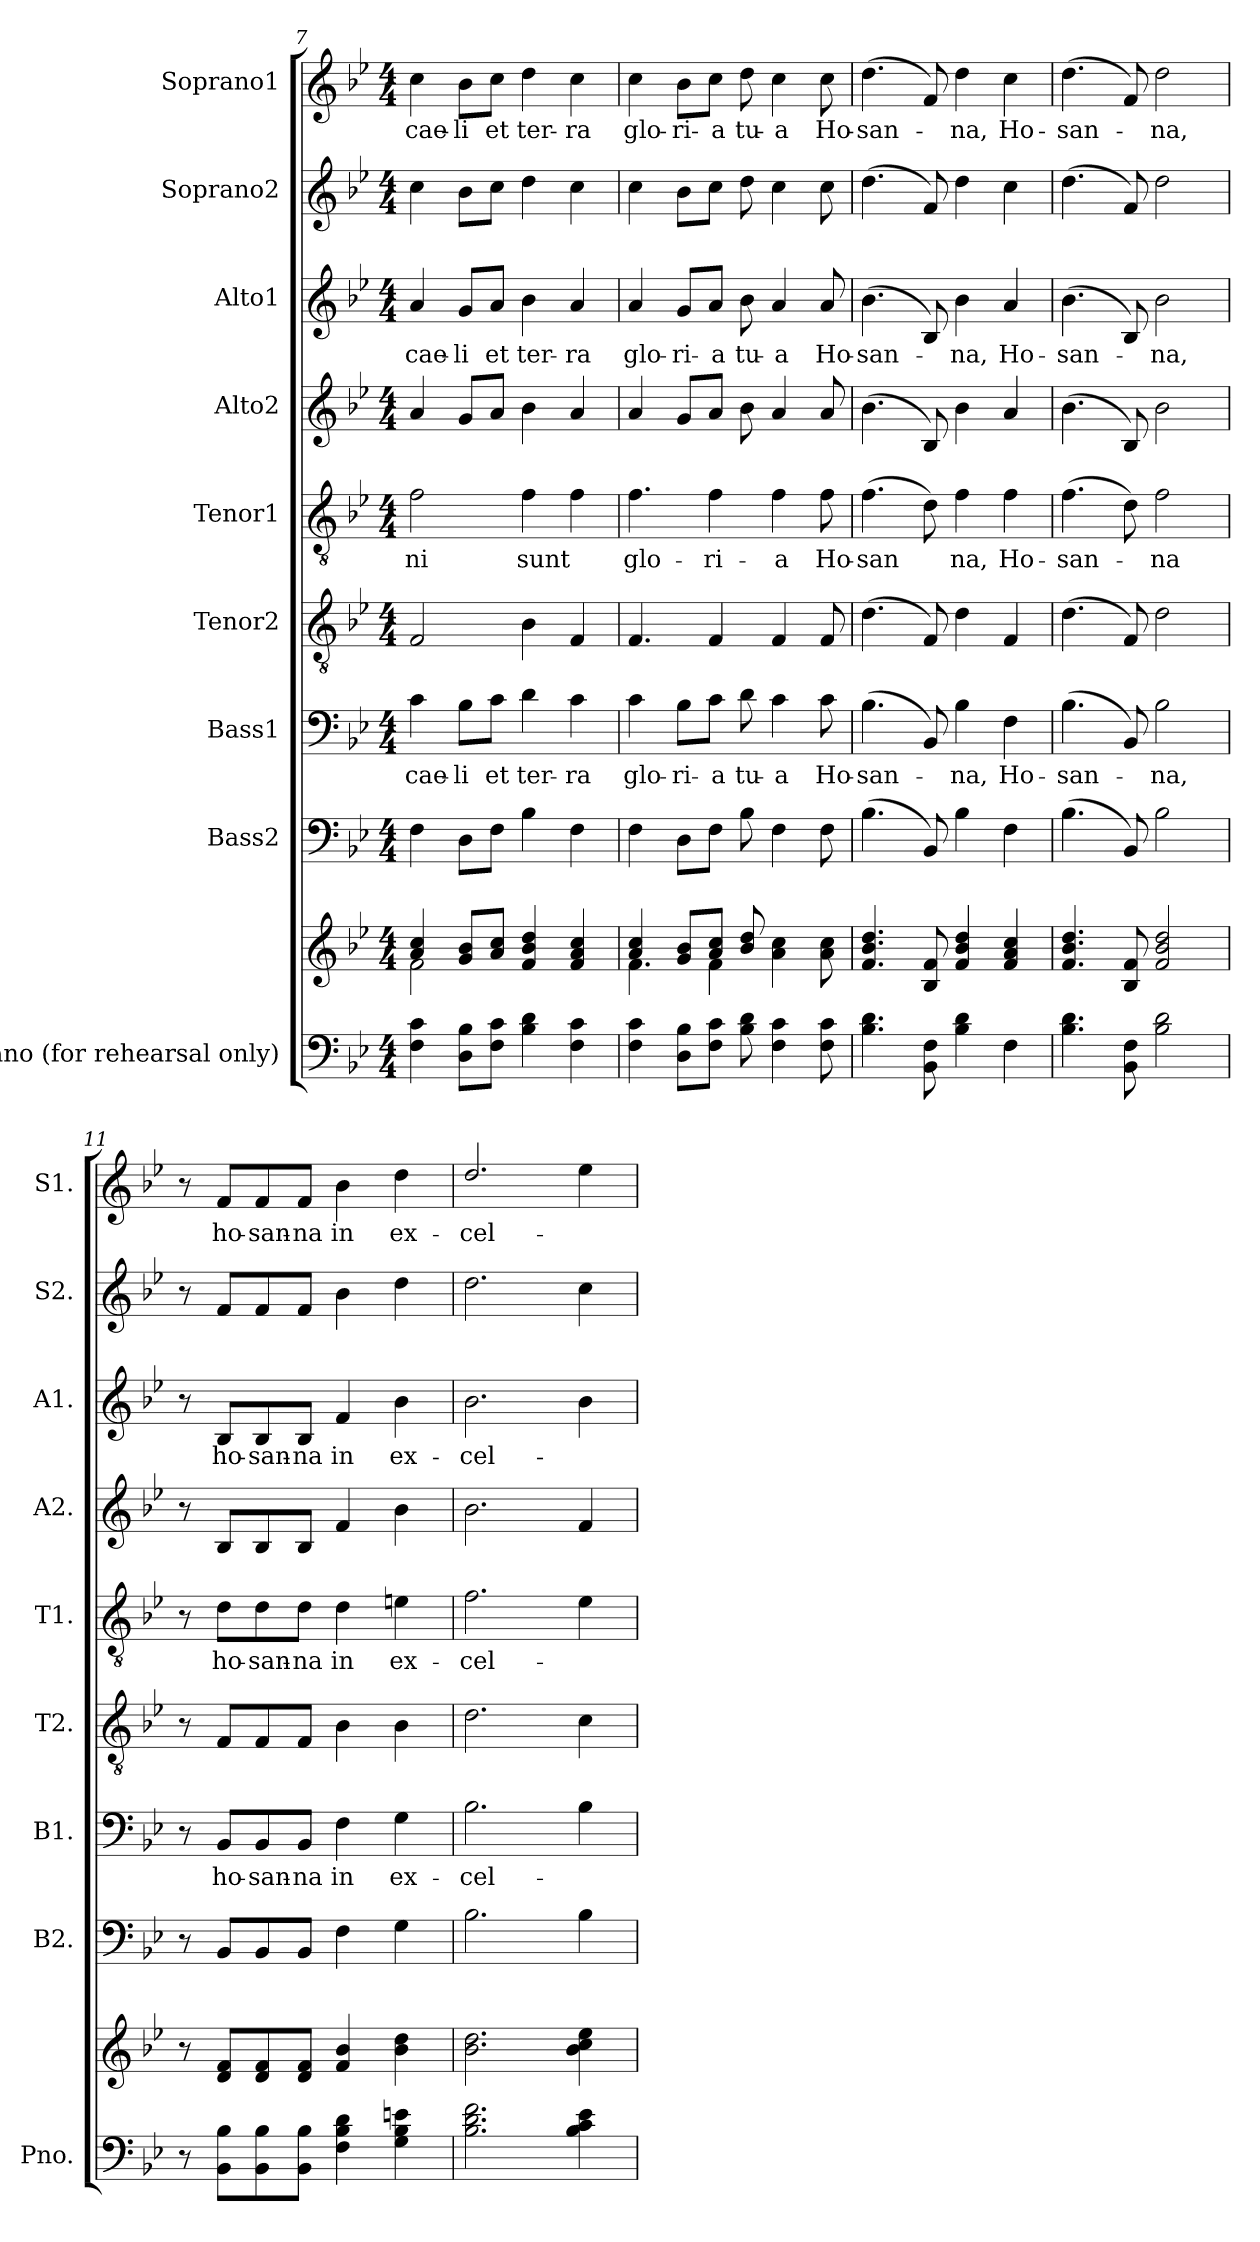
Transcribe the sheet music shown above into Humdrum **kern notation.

**kern	**kern	**kern	**kern	**text	**kern	**kern	**text	**kern	**kern	**text	**kern	**kern	**text
*part9	*part9	*part8	*part7	*part7	*part6	*part5	*part5	*part4	*part3	*part3	*part2	*part1	*part1
*staff10	*staff9	*staff8	*staff7	*staff7	*staff6	*staff5	*staff5	*staff4	*staff3	*staff3	*staff2	*staff1	*staff1
*I"Piano (for rehearsal only)	*	*I"Bass2	*I"Bass1	*	*I"Tenor2	*I"Tenor1	*	*I"Alto2	*I"Alto1	*	*I"Soprano2	*I"Soprano1	*
*I'Pno.	*	*I'B2.	*I'B1.	*	*I'T2.	*I'T1.	*	*I'A2.	*I'A1.	*	*I'S2.	*I'S1.	*
*clefF4	*clefG2	*clefF4	*clefF4	*	*clefGv2	*clefGv2	*	*clefG2	*clefG2	*	*clefG2	*clefG2	*
*k[b-e-]	*k[b-e-]	*k[b-e-]	*k[b-e-]	*	*k[b-e-]	*k[b-e-]	*	*k[b-e-]	*k[b-e-]	*	*k[b-e-]	*k[b-e-]	*
*M4/4	*M4/4	*M4/4	*M4/4	*	*M4/4	*M4/4	*	*M4/4	*M4/4	*	*M4/4	*M4/4	*
=7	=7	=7	=7	=7	=7	=7	=7	=7	=7	=7	=7	=7	=7
*	*^	*	*	*	*	*	*	*	*	*	*	*	*
!	!	!	!	!	!LO:LY:b	!	!	!LO:LY:b	!	!	!LO:LY:b	!	!	!LO:LY:b
4F\ 4c\	4a/ 4cc/	2f\	4F\	4c\	cae-	2F/	2f\	-ni	4a/	4a/	cae-	4cc\	4cc\	cae-
!	!	!	!	!	!LO:LY:b	!	!	!	!	!	!LO:LY:b	!	!	!LO:LY:b
8D\ 8B-\L	8g/ 8b-/L	.	8D\L	8B-\L	-li	.	.	.	8g/L	8g/L	-li	8b-\L	8b-\L	-li
!	!	!	!	!	!LO:LY:b	!	!	!	!	!	!LO:LY:b	!	!	!LO:LY:b
8F\ 8c\J	8a/ 8cc/J	.	8F\J	8c\J	et	.	.	.	8a/J	8a/J	et	8cc\J	8cc\J	et
!	!	!	!	!	!LO:LY:b	!	!	!LO:LY:b	!	!	!LO:LY:b	!	!	!LO:LY:b
4B-\ 4d\	4f/ 4b-/ 4dd/	2ryy	4B-\	4d\	ter-	4B-\	4f\	sunt	4b-\	4b-\	ter-	4dd\	4dd\	ter-
!	!	!	!	!	!LO:LY:b	!	!	!	!	!	!LO:LY:b	!	!	!LO:LY:b
4F\ 4c\	4f/ 4a/ 4cc/	.	4F\	4c\	-ra	4F/	4f\	.	4a/	4a/	-ra	4cc\	4cc\	-ra
=8	=8	=8	=8	=8	=8	=8	=8	=8	=8	=8	=8	=8	=8	=8
!	!	!	!	!	!LO:LY:b	!	!	!LO:LY:b	!	!	!LO:LY:b	!	!	!LO:LY:b
4F\ 4c\	4a/ 4cc/	4.f\	4F\	4c\	glo-	4.F/	4.f\	glo-	4a/	4a/	glo-	4cc\	4cc\	glo-
!	!	!	!	!	!LO:LY:b	!	!	!	!	!	!LO:LY:b	!	!	!LO:LY:b
8D\ 8B-\L	8g/ 8b-/L	.	8D\L	8B-\L	-ri-	.	.	.	8g/L	8g/L	-ri-	8b-\L	8b-\L	-ri-
!	!	!	!	!	!LO:LY:b	!	!	!LO:LY:b	!	!	!LO:LY:b	!	!	!LO:LY:b
8F\ 8c\J	8a/ 8cc/J	4f\	8F\J	8c\J	-a	4F/	4f\	-ri-	8a/J	8a/J	-a	8cc\J	8cc\J	-a
!	!	!	!	!	!LO:LY:b	!	!	!	!	!	!LO:LY:b	!	!	!LO:LY:b
8B-\ 8d\	8b-/ 8dd/	.	8B-\	8d\	tu-	.	.	.	8b-\	8b-\	tu-	8dd\	8dd\	tu-
!	!	!	!	!	!LO:LY:b	!	!	!LO:LY:b	!	!	!LO:LY:b	!	!	!LO:LY:b
4F\ 4c\	4a\ 4cc\	4.ryy	4F\	4c\	-a	4F/	4f\	-a	4a/	4a/	-a	4cc\	4cc\	-a
!	!	!	!	!	!LO:LY:b	!	!	!LO:LY:b	!	!	!LO:LY:b	!	!	!LO:LY:b
8F\ 8c\	8a\ 8cc\	.	8F\	8c\	Ho-	8F/	8f\	Ho-	8a/	8a/	Ho-	8cc\	8cc\	Ho-
*	*v	*v	*	*	*	*	*	*	*	*	*	*	*	*
!!LO:PB:g=z
=9	=9	=9	=9	=9	=9	=9	=9	=9	=9	=9	=9	=9	=9
!	!	!	!	!LO:LY:b	!	!	!LO:LY:b	!	!	!LO:LY:b	!	!	!LO:LY:b
4.B-\ 4.d\	4.f/ 4.b-/ 4.dd/	(>4.B-\	(>4.B-\	-san-	(>4.d\	(>4.f\	-san	(>4.b-\	(>4.b-\	-san-	(>4.dd\	(>4.dd\	-san-
8BB-\ 8F\	8B-/ 8f/	8BB-/)	8BB-/)	.	8F/)	8d\)	.	8B-/)	8B-/)	.	8f/)	8f/)	.
!	!	!	!	!LO:LY:b	!	!	!LO:LY:b	!	!	!LO:LY:b	!	!	!LO:LY:b
4B-\ 4d\	4f/ 4b-/ 4dd/	4B-\	4B-\	-na,	4d\	4f\	na,	4b-\	4b-\	-na,	4dd\	4dd\	-na,
!	!	!	!	!LO:LY:b	!	!	!LO:LY:b	!	!	!LO:LY:b	!	!	!LO:LY:b
4F\	4f/ 4a/ 4cc/	4F\	4F\	Ho-	4F/	4f\	Ho-	4a/	4a/	Ho-	4cc\	4cc\	Ho-
=10	=10	=10	=10	=10	=10	=10	=10	=10	=10	=10	=10	=10	=10
!	!	!	!	!LO:LY:b	!	!	!LO:LY:b	!	!	!LO:LY:b	!	!	!LO:LY:b
4.B-\ 4.d\	4.f/ 4.b-/ 4.dd/	(>4.B-\	(>4.B-\	-san-	(>4.d\	(>4.f\	-san-	(>4.b-\	(>4.b-\	-san-	(>4.dd\	(>4.dd\	-san-
8BB-\ 8F\	8B-/ 8f/	8BB-/)	8BB-/)	.	8F/)	8d\)	.	8B-/)	8B-/)	.	8f/)	8f/)	.
!	!	!	!	!LO:LY:b	!	!	!LO:LY:b	!	!	!LO:LY:b	!	!	!LO:LY:b
2B-\ 2d\	2f/ 2b-/ 2dd/	2B-\	2B-\	-na,	2d\	2f\	-na	2b-\	2b-\	-na,	2dd\	2dd\	-na,
=11	=11	=11	=11	=11	=11	=11	=11	=11	=11	=11	=11	=11	=11
8r	8r	8r	8r	.	8r	8r	.	8r	8r	.	8r	8r	.
!	!	!	!	!LO:LY:b	!	!	!LO:LY:b	!	!	!LO:LY:b	!	!	!LO:LY:b
8BB-\ 8B-\L	8d/ 8f/L	8BB-/L	8BB-/L	ho-	8F/L	8d\L	ho-	8B-/L	8B-/L	ho-	8f/L	8f/L	ho-
!	!	!	!	!LO:LY:b	!	!	!LO:LY:b	!	!	!LO:LY:b	!	!	!LO:LY:b
8BB-\ 8B-\	8d/ 8f/	8BB-/	8BB-/	-san-	8F/	8d\	-san-	8B-/	8B-/	-san-	8f/	8f/	-san-
!	!	!	!	!LO:LY:b	!	!	!LO:LY:b	!	!	!LO:LY:b	!	!	!LO:LY:b
8BB-\ 8B-\J	8d/ 8f/J	8BB-/J	8BB-/J	-na	8F/J	8d\J	-na	8B-/J	8B-/J	-na	8f/J	8f/J	-na
!	!	!	!	!LO:LY:b	!	!	!LO:LY:b	!	!	!LO:LY:b	!	!	!LO:LY:b
4F\ 4B-\ 4d\	4f/ 4b-/	4F\	4F\	in	4B-\	4d\	in	4f/	4f/	in	4b-\	4b-\	in
!	!	!	!	!LO:LY:b	!	!	!LO:LY:b	!	!	!LO:LY:b	!	!	!LO:LY:b
4G\ 4B-\ 4en\	4b-\ 4dd\	4G\	4G\	ex-	4B-\	4en\	ex-	4b-\	4b-\	ex-	4dd\	4dd\	ex-
=12	=12	=12	=12	=12	=12	=12	=12	=12	=12	=12	=12	=12	=12
!	!	!	!	!LO:LY:b	!	!	!LO:LY:b	!	!	!LO:LY:b	!	!	!LO:LY:b
2.B-\ 2.d\ 2.f\	2.b-\ 2.dd\	2.B-\	2.B-\	-cel-	2.d\	2.f\	-cel-	2.b-\	2.b-\	-cel-	2.dd\	2.dd/	-cel-
4B-\ 4c\ 4e-\	4b-\ 4cc\ 4ee-\	4B-\	4B-\	.	4c\	4e-\	.	4f/	4b-\	.	4cc\	4ee-\	.
=	=	=	=	=	=	=	=	=	=	=	=	=	=
*-	*-	*-	*-	*-	*-	*-	*-	*-	*-	*-	*-	*-	*-
